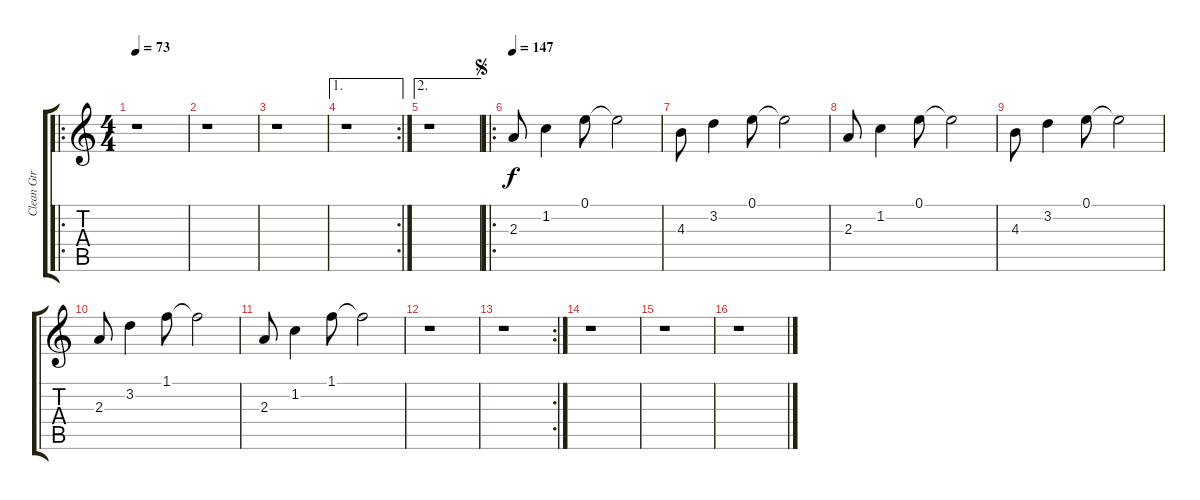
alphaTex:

\track ("Clean Gtr" "Clean Gtr") {instrument acousticguitarnylon}
\staff {score tabs}
\tuning (E4 B3 G3 D3 A2 E2) {hide}
\ro
\ts (4 4)
\tempo 73
\clef g2
\ks c
r.1{dy f instrument acousticguitarnylon} |
r.1 |
r.1 |
\ae 1
\rc 2
r.1 |
\ae 2
r.1 |
\ro
\jump segno
\tempo 147
2.3.8 1.2.4 0.1.8 0.1{t}.2 |
4.3.8 3.2.4 0.1.8 0.1{t}.2 |
2.3.8 1.2.4 0.1.8 0.1{t}.2 |
4.3.8 3.2.4 0.1.8 0.1{t}.2 |
2.3.8 3.2.4 1.1.8 1.1{t}.2 |
2.3.8 1.2.4 1.1.8 1.1{t}.2 |
r.1 |
\rc 2
r.1 |
r.1 |
r.1 |
r.1
